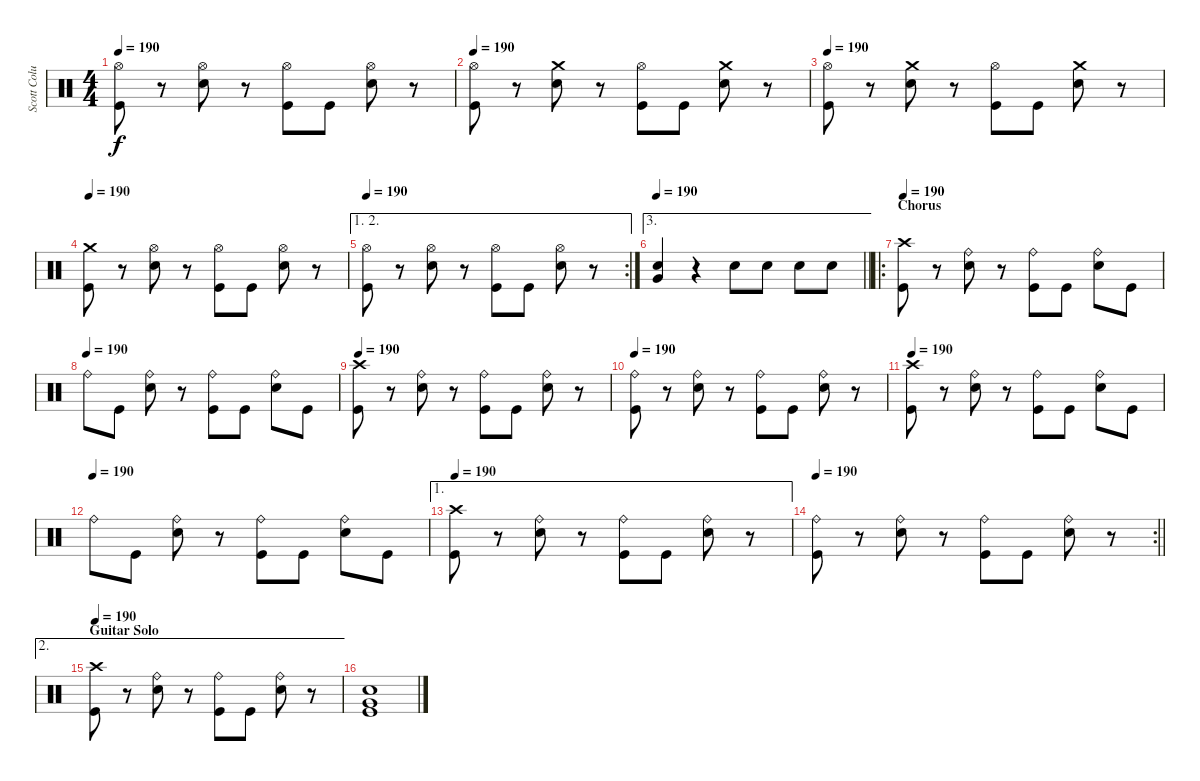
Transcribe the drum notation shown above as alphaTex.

\track ("Scott Columbus" "Scott Colu") {instrument percussion}
\staff {score}
\articulation defaults
\ts (4 4)
\tempo 190
\clef neutral
\ks c
("Hi-Hat (open)" "Kick (hit)").8{dy f} r.8 ("Hi-Hat (open)" "Snare (hit) 2").8 r.8 ("Hi-Hat (open)" "Kick (hit)").8 "Kick (hit)".8 ("Hi-Hat (open)" "Snare (hit) 2").8 r.8 |
\tempo 190
("Hi-Hat (open)" "Kick (hit)").8 r.8 ("Crash medium (hit)" "Snare (hit) 2").8 r.8 ("Hi-Hat (open)" "Kick (hit)").8 "Kick (hit)".8 ("Crash medium (hit)" "Snare (hit) 2").8 r.8 |
\tempo 190
("Hi-Hat (open)" "Kick (hit)").8 r.8 ("Crash medium (hit)" "Snare (hit) 2").8 r.8 ("Hi-Hat (open)" "Kick (hit)").8 "Kick (hit)".8 ("Crash medium (hit)" "Snare (hit) 2").8 r.8 |
\tempo 190
("Crash medium (hit)" "Kick (hit)").8 r.8 ("Hi-Hat (open)" "Snare (hit) 2").8 r.8 ("Hi-Hat (open)" "Kick (hit)").8 "Kick (hit)".8 ("Hi-Hat (open)" "Snare (hit) 2").8 r.8 |
\ae (1 2)
\rc 2
\tempo 190
("Hi-Hat (open)" "Kick (hit)").8 r.8 ("Hi-Hat (open)" "Snare (hit) 2").8 r.8 ("Hi-Hat (open)" "Kick (hit)").8 "Kick (hit)".8 ("Hi-Hat (open)" "Snare (hit) 2").8 r.8 |
\ae 3
\tempo 190
\barLineRight lightlight
("Very Low Tom (hit)" "Snare (hit) 2").4 r.4 "Snare (hit) 2".8 "Snare (hit) 2".8 "Snare (hit) 2".8 "Snare (hit) 2".8 |
\ro
\section ("" "Chorus")
\tempo 190
("Crash high (hit)" "Kick (hit)").8 r.8 ("Ride (bell)" "Snare (hit) 2").8 r.8 ("Ride (bell)" "Kick (hit)").8 "Kick (hit)".8 ("Ride (bell)" "Snare (hit) 2").8 "Kick (hit)".8 |
\tempo (190)
"Ride (bell)".8 "Kick (hit)".8 ("Ride (bell)" "Snare (hit) 2").8 r.8 ("Ride (bell)" "Kick (hit)").8 "Kick (hit)".8 ("Ride (bell)" "Snare (hit) 2").8 "Kick (hit)".8 |
\tempo 190
("Crash high (hit)" "Kick (hit)").8 r.8 ("Ride (bell)" "Snare (hit) 2").8 r.8 ("Ride (bell)" "Kick (hit)").8 "Kick (hit)".8 ("Ride (bell)" "Snare (hit) 2").8 r.8 |
\tempo 190
("Ride (bell)" "Kick (hit)").8 r.8 ("Ride (bell)" "Snare (hit) 2").8 r.8 ("Ride (bell)" "Kick (hit)").8 "Kick (hit)".8 ("Ride (bell)" "Snare (hit) 2").8 r.8 |
\tempo 190
("Crash high (hit)" "Kick (hit)").8 r.8 ("Ride (bell)" "Snare (hit) 2").8 r.8 ("Ride (bell)" "Kick (hit)").8 "Kick (hit)".8 ("Ride (bell)" "Snare (hit) 2").8 "Kick (hit)".8 |
\tempo (190)
"Ride (bell)".8 "Kick (hit)".8 ("Ride (bell)" "Snare (hit) 2").8 r.8 ("Ride (bell)" "Kick (hit)").8 "Kick (hit)".8 ("Ride (bell)" "Snare (hit) 2").8 "Kick (hit)".8 |
\ae 1
\tempo 190
("Crash high (hit)" "Kick (hit)").8 r.8 ("Ride (bell)" "Snare (hit) 2").8 r.8 ("Ride (bell)" "Kick (hit)").8 "Kick (hit)".8 ("Ride (bell)" "Snare (hit) 2").8 r.8 |
\rc 2
\tempo 190
\barLineRight lightlight
("Ride (bell)" "Kick (hit)").8 r.8 ("Ride (bell)" "Snare (hit) 2").8 r.8 ("Ride (bell)" "Kick (hit)").8 "Kick (hit)".8 ("Ride (bell)" "Snare (hit) 2").8 r.8 |
\ae 2
\section ("" "Guitar Solo")
\tempo 190
("Crash high (hit)" "Kick (hit)").8 r.8 ("Ride (bell)" "Snare (hit) 2").8 r.8 ("Ride (bell)" "Kick (hit)").8 "Kick (hit)".8 ("Ride (bell)" "Snare (hit) 2").8 r.8 |
("Very Low Tom (hit)" "Snare (hit) 2" "Kick (hit)").1
